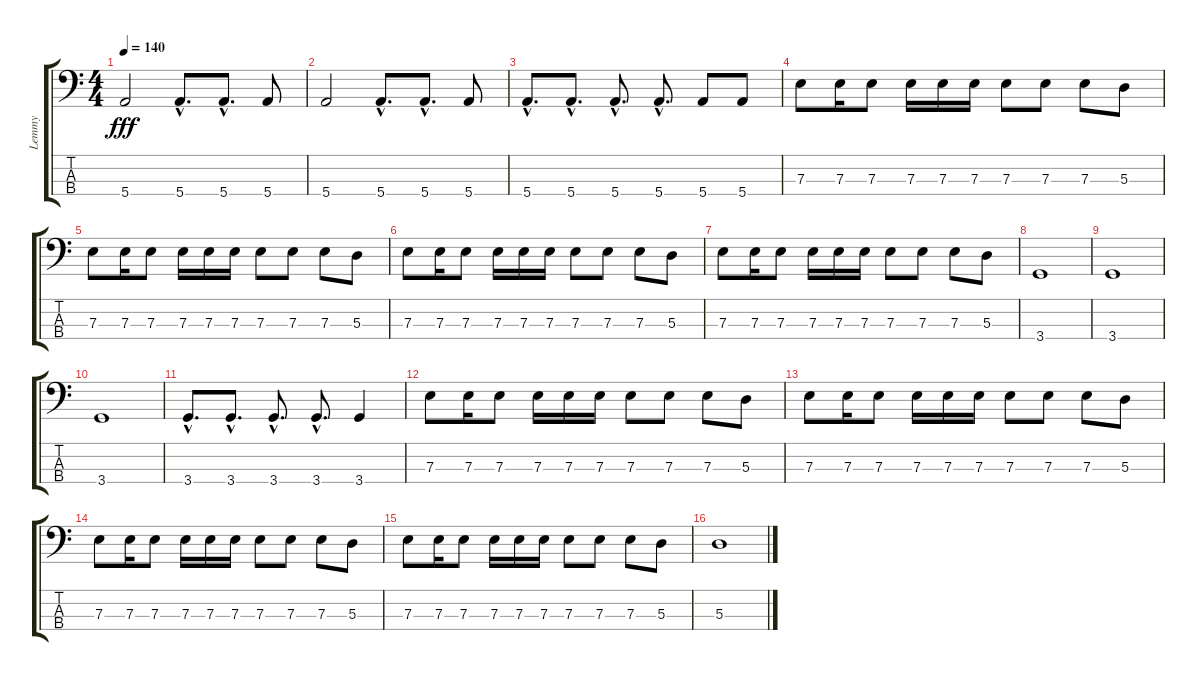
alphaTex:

\track ("Lemmy" "Lemmy") {instrument electricbasspick}
\staff {score tabs}
\tuning (G2 D2 A1 E1) {hide}
\ts (4 4)
\tempo 140
\clef f4
\ks c
5.4.2{dy fff} 5.4{hac}.8{d} 5.4{hac}.8{d} 5.4.8 |
5.4.2 5.4{hac}.8{d} 5.4{hac}.8{d} 5.4.8 |
5.4{hac}.8{d} 5.4{hac}.8{d} 5.4{hac}.8{d} 5.4{hac}.8{d} 5.4.8 5.4.8 |
7.3.8 7.3.16 7.3.8 7.3.16 7.3.16 7.3.16 7.3.8 7.3.8 7.3.8 5.3.8 |
7.3.8 7.3.16 7.3.8 7.3.16 7.3.16 7.3.16 7.3.8 7.3.8 7.3.8 5.3.8 |
7.3.8 7.3.16 7.3.8 7.3.16 7.3.16 7.3.16 7.3.8 7.3.8 7.3.8 5.3.8 |
7.3.8 7.3.16 7.3.8 7.3.16 7.3.16 7.3.16 7.3.8 7.3.8 7.3.8 5.3.8 |
3.4.1 |
3.4.1 |
3.4.1 |
3.4{hac}.8{d} 3.4{hac}.8{d} 3.4{hac}.8{d} 3.4{hac}.8{d} 3.4.4 |
7.3.8 7.3.16 7.3.8 7.3.16 7.3.16 7.3.16 7.3.8 7.3.8 7.3.8 5.3.8 |
7.3.8 7.3.16 7.3.8 7.3.16 7.3.16 7.3.16 7.3.8 7.3.8 7.3.8 5.3.8 |
7.3.8 7.3.16 7.3.8 7.3.16 7.3.16 7.3.16 7.3.8 7.3.8 7.3.8 5.3.8 |
7.3.8 7.3.16 7.3.8 7.3.16 7.3.16 7.3.16 7.3.8 7.3.8 7.3.8 5.3.8 |
5.3.1
